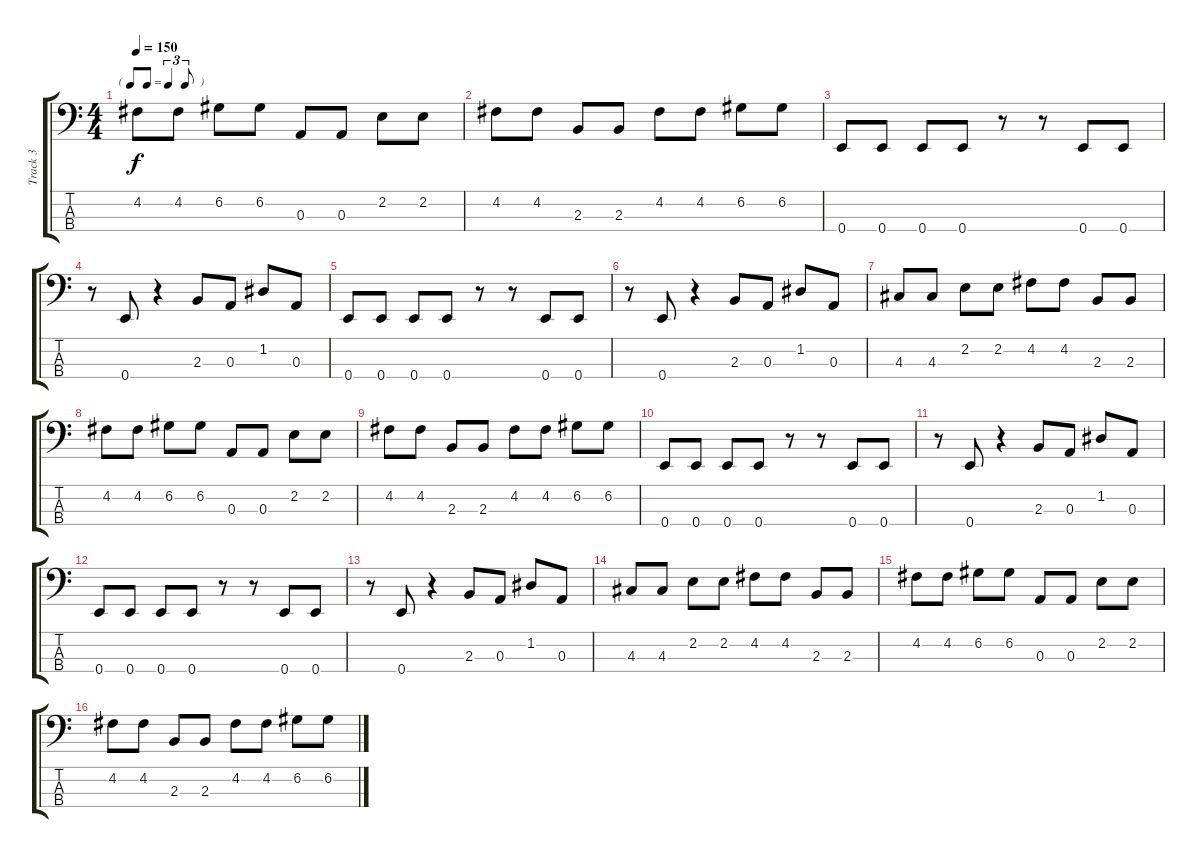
\track ("Track 3" "Track 3") {instrument electricbassfinger}
\staff {score tabs}
\tuning (G2 D2 A1 E1) {hide}
\ts (4 4)
\tf triplet8th
\tempo 150
\clef f4
\ks c
4.2.8{dy f} 4.2.8 6.2.8 6.2.8 0.3.8 0.3.8 2.2.8 2.2.8 |
4.2.8 4.2.8 2.3.8 2.3.8 4.2.8 4.2.8 6.2.8 6.2.8 |
0.4.8 0.4.8 0.4.8 0.4.8 r.8 r.8 0.4.8 0.4.8 |
r.8 0.4.8 r.4 2.3.8 0.3.8 1.2.8 0.3.8 |
0.4.8 0.4.8 0.4.8 0.4.8 r.8 r.8 0.4.8 0.4.8 |
r.8 0.4.8 r.4 2.3.8 0.3.8 1.2.8 0.3.8 |
4.3.8 4.3.8 2.2.8 2.2.8 4.2.8 4.2.8 2.3.8 2.3.8 |
4.2.8 4.2.8 6.2.8 6.2.8 0.3.8 0.3.8 2.2.8 2.2.8 |
4.2.8 4.2.8 2.3.8 2.3.8 4.2.8 4.2.8 6.2.8 6.2.8 |
0.4.8 0.4.8 0.4.8 0.4.8 r.8 r.8 0.4.8 0.4.8 |
r.8 0.4.8 r.4 2.3.8 0.3.8 1.2.8 0.3.8 |
0.4.8 0.4.8 0.4.8 0.4.8 r.8 r.8 0.4.8 0.4.8 |
r.8 0.4.8 r.4 2.3.8 0.3.8 1.2.8 0.3.8 |
4.3.8 4.3.8 2.2.8 2.2.8 4.2.8 4.2.8 2.3.8 2.3.8 |
4.2.8 4.2.8 6.2.8 6.2.8 0.3.8 0.3.8 2.2.8 2.2.8 |
4.2.8 4.2.8 2.3.8 2.3.8 4.2.8 4.2.8 6.2.8 6.2.8
